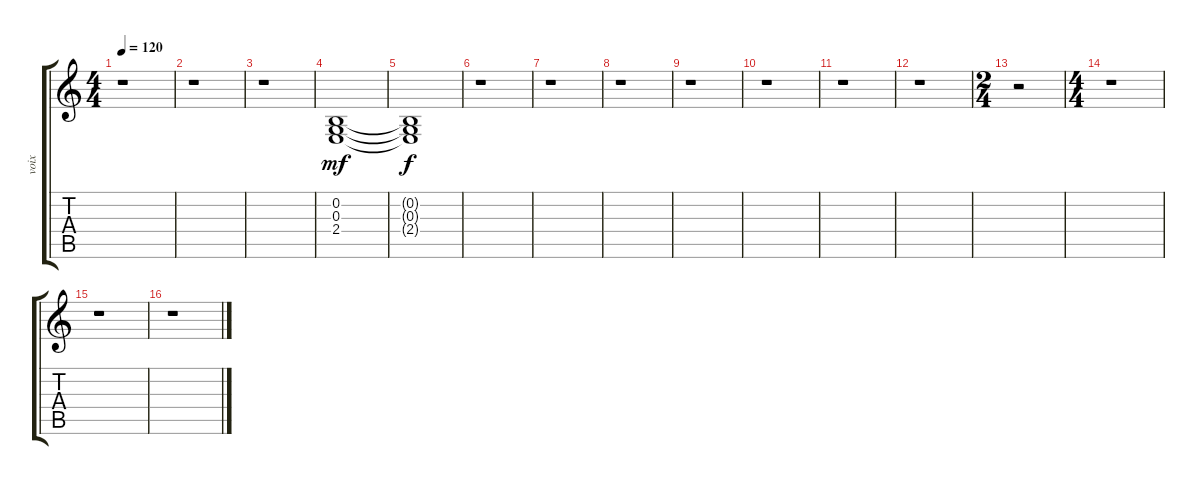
\track ("voix" "voix") {instrument choiraahs}
\staff {score tabs}
\tuning (E4 B3 G3 D3 A2 E2) {hide}
\ts (4 4)
\tempo 120
\clef g2
\ks c
r.1{dy mf} |
r.1 |
r.1 |
(0.2 0.3 2.4).1{volume 0} |
(0.2{t} 0.3{t} 2.4{t}).1{dy f} |
r.1 |
r.1 |
r.1 |
r.1 |
r.1 |
r.1 |
r.1 |
\ts (2 4)
r.2 |
\ts (4 4)
r.1 |
r.1 |
r.1
